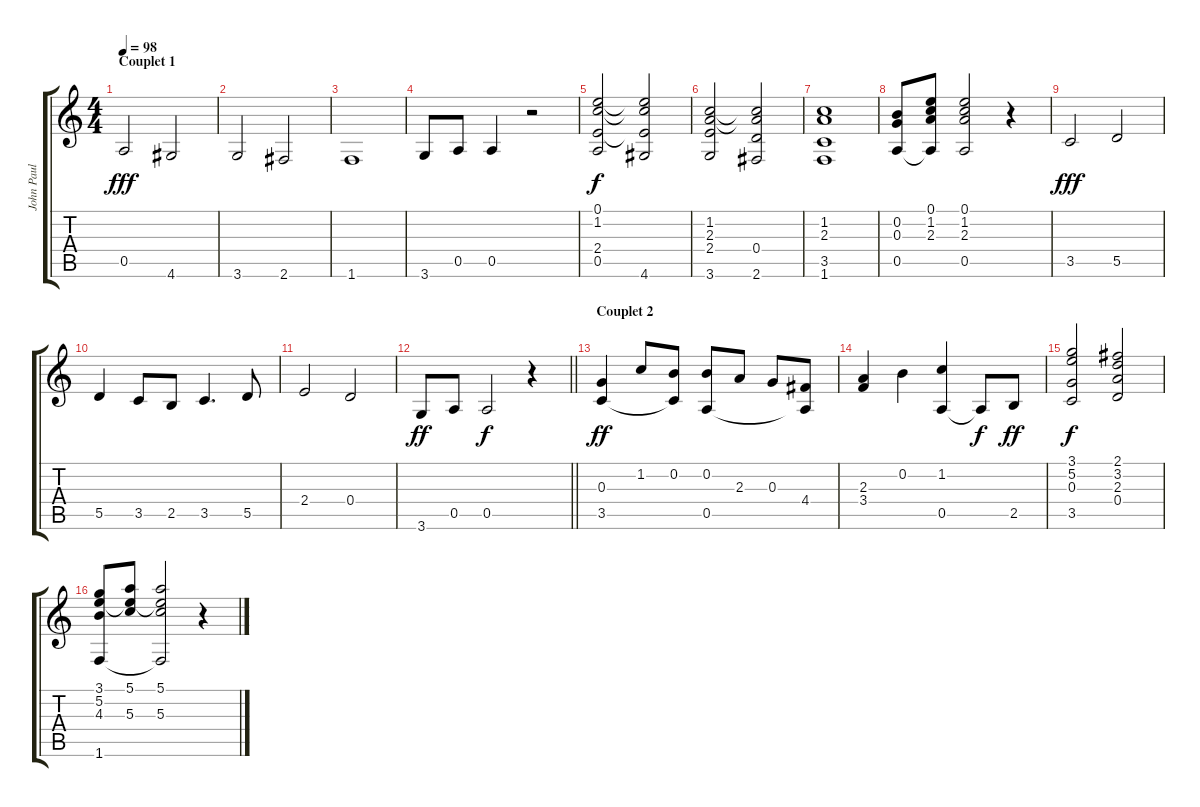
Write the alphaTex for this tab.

\track ("John Paul Jones (synthé)" "John Paul ") {instrument recorder}
\staff {score tabs}
\tuning (E5 B4 G4 D4 A3 E3) {hide}
\ts (4 4)
\section ("" "Couplet 1")
\tempo 98
\clef g2
\ks c
0.5.2{dy fff} 4.6.2 |
3.6.2 2.6.2 |
1.6.1 |
3.6.8 0.5.8 0.5.4 r.2 |
(0.1 1.2 2.4 0.5).2{dy f} (0.1{t} 1.2{t} 2.4{t} 4.6).2 |
(1.2 2.3 2.4 3.6).2 (1.2{t} 2.3{t} 0.4 2.6).2 |
(1.2 2.3 3.5 1.6).1 |
(0.2 0.3 0.5).8 (0.1 1.2 2.3 0.5{t}).8 (0.1 1.2 2.3 0.5).2 r.4 |
3.5.2{dy fff} 5.5.2 |
5.5.4 3.5.8 2.5.8 3.5.4{d} 5.5.8 |
2.4.2 0.4.2 |
\barLineRight lightlight
3.6.8{dy ff} 0.5.8 0.5.2{dy f} r.4 |
\section ("" "Couplet 2")
(0.3 3.5).4{dy ff} 1.2.8 (0.2 3.5{t}).8 (0.2 0.5).8 2.3.8 0.3.8 (4.4 0.5{t}).8 |
(2.3 3.4).4 0.2.4 (1.2 0.5).4 0.5{t}.8{dy f} 2.5.8{dy ff} |
(3.1 5.2 0.3 3.5).2{dy f} (2.1 3.2 2.3 0.4).2 |
(3.1 5.2 4.3 1.6).8 (5.1 5.2{t} 5.3).8 (5.1 5.2{t} 5.3 1.6{t}).2 r.4
